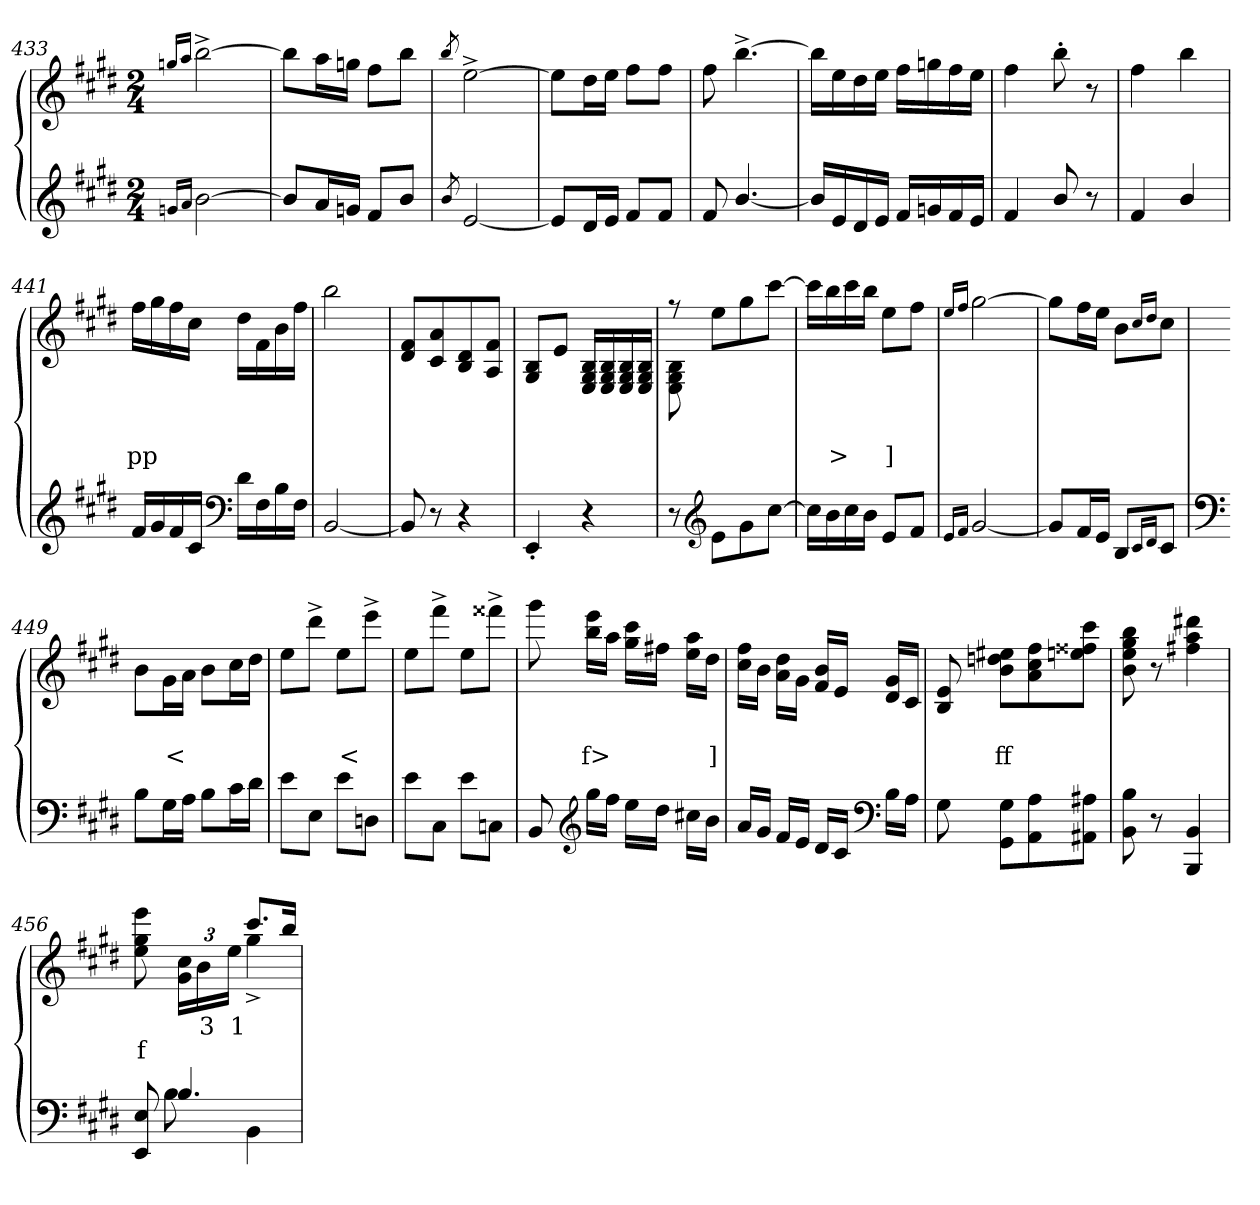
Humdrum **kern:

**kern	**kern	**text	**text
*part2	*part1	*part1	*part1
*staff2	*staff1	*staff1	*staff1
*clefG2	*clefG2	*	*
*k[f#c#g#d#]	*k[f#c#g#d#]	*	*
*M2/4	*M2/4	*	*
=433	=433	=433	=433
16qqgn/LL	16qqggn/LL	.	.
16qqa/JJ	16qqaa/JJ	.	.
[2b	[2bb^>	.	.
=434	=434	=434	=434
8bL]	8bbL]	.	.
16aL	16aaL	.	.
16gnJJ	16ggnJJ	.	.
8f#L	8ff#L	.	.
8bJ	8bbJ	.	.
=435	=435	=435	=435
8qb/	8qbb/	.	.
[2e	[2ee^>	.	.
=436	=436	=436	=436
8eL]	8eeL]	.	.
16d#L	16dd#L	.	.
16eJJ	16eeJJ	.	.
8f#L	8ff#L	.	.
8f#J	8ff#J	.	.
=437	=437	=437	=437
8f#	8ff#	.	.
[4.b/	[4.bb^>	.	.
=438	=438	=438	=438
16bLL]	16bbLL]	.	.
16e	16ee	.	.
16d#	16dd#	.	.
16eJJ	16eeJJ	.	.
16f#LL	16ff#LL	.	.
16gn	16ggn	.	.
16f#	16ff#	.	.
16eJJ	16eeJJ	.	.
=439	=439	=439	=439
4f#	4ff#	.	.
8b/	8bb'>	.	.
8r	8r	.	.
=440	=440	=440	=440
4f#	4ff#	.	.
4b/	4bb	.	.
=441	=441	=441	=441
16f#LL	16ff#LL	.	pp
16g#	16gg#	.	.
16f#	16ff#	.	.
16c#JJ	16cc#JJ	.	.
*clefF4	*	*	*
16d#LL	16dd#LL	.	.
16F#	16f#	.	.
16B	16b	.	.
16F#JJ	16ff#JJ	.	.
=442	=442	=442	=442
[2BB	2bb	.	.
=443	=443	=443	=443
8BB]	8f# 8d#L	.	.
8r	8a 8c#	.	.
4r	8d# 8B	.	.
.	8f# 8AJ	.	.
=444	=444	=444	=444
4EE'>	8B 8G#L	.	.
.	8eJ	.	.
4r	16B 16G# 16ELL	.	.
.	16B 16G# 16E	.	.
.	16B 16G# 16E	.	.
.	16B 16G# 16EJJ	.	.
=445	=445	=445	=445
*	*^	*	*
8r	8r	8B 8G# 8E	.	.
*clefG2	*	*	*	*
8e\L	8eeL	4.ryy	.	.
8g#	8gg#	.	.	.
[8cc#J	[8ccc#J	.	.	.
*	*v	*v	*	*
=446	=446	=446	=446
16cc#LL]	16ccc#LL]	.	.
16b	16bb	.	>
16cc#	16ccc#	.	.
16bJJ	16bbJJ	.	.
8eL	8eeL	.	]
8f#J	8ff#J	.	.
=447	=447	=447	=447
16qqe/LL	16qqee/LL	.	.
16qqf#/JJ	16qqff#/JJ	.	.
[2g#	[2gg#	.	.
=448	=448	=448	=448
8g#L]	8gg#L]	.	.
16f#L	16ff#L	.	.
16eJJ	16eeJJ	.	.
8BL	8bL	.	.
16qqc#/L	16qqcc#/L	.	.
16qqd#/J	16qqdd#/J	.	.
8c#J	8cc#J	.	.
=449	=449	=449	=449
*clefF4	*	*	*
8BL	8b\L	.	.
16G#L	16g#L	.	<
16AJJ	16aJJ	.	.
8BL	8bL	.	.
16c#L	16cc#L	.	.
16d#JJ	16dd#JJ	.	.
=450	=450	=450	=450
8eL	8eeL	.	.
8EJ	8ddd#^>J	.	.
8eL	8eeL	.	<
8DnJ	8eee^>J	.	.
=451	=451	=451	=451
8eL	8eeL	.	.
8C#J	8fff#^>J	.	.
8eL	8eeL	.	.
8CnJ	8fff##X^>J	.	.
=452	=452	=452	=452
8BB	8ggg#	.	.
*clefG2	*	*	*
16gg#LL	16eee 16bbLL	.	f>
16ff#JJ	16aaJJ	.	.
16eeLL	16ccc# 16gg#LL	.	.
16dd#JJ	16ff#XJJ	.	.
16cc#XLL	16aa 16eeLL	.	.
16bJJ	16dd#JJ	.	]
=453	=453	=453	=453
16aLL	16ff# 16cc#LL	.	.
16g#JJ	16bJJ	.	.
16f#LL	16dd#\ 16aLL	.	.
16eJJ	16g#JJ	.	.
16d#LL	16b 16f#LL	.	.
16c#JJ	16eJJ	.	.
*clefF4	*	*	*
16BLL	16g# 16d#LL	.	.
16AJJ	16c#JJ	.	.
=454	=454	=454	=454
8G#	8e 8B	.	.
8G#\ 8GG#L	8ee#X\ 8ddn 8bL	.	ff
8A 8AA	8ff# 8cc# 8a	.	.
8A#X 8AA#XJ	8ccc# 8ff##X 8eenJ	.	.
=455	=455	=455	=455
8B 8BB	8bb 8gg# 8ee 8b	.	.
8r	8r	.	.
4BB 4BBB	4ddd#X 4aa 4ff#X	.	.
=456	=456	=456	=456
*^	*^	*	*
8E 8EE	8ryy	4ryy	8eee 8gg# 8ee	.	f
4.B	8B	.	24cc# 24g#LL	.	.
.	.	.	24b	3	.
.	.	.	24eeJJ	1	.
.	4BB	8.ccc#L	4gg#^>	.	.
.	.	16bbJk	.	.	.
*v	*v	*	*	*	*
*	*v	*v	*	*
=	=	=	=
*-	*-	*-	*-
